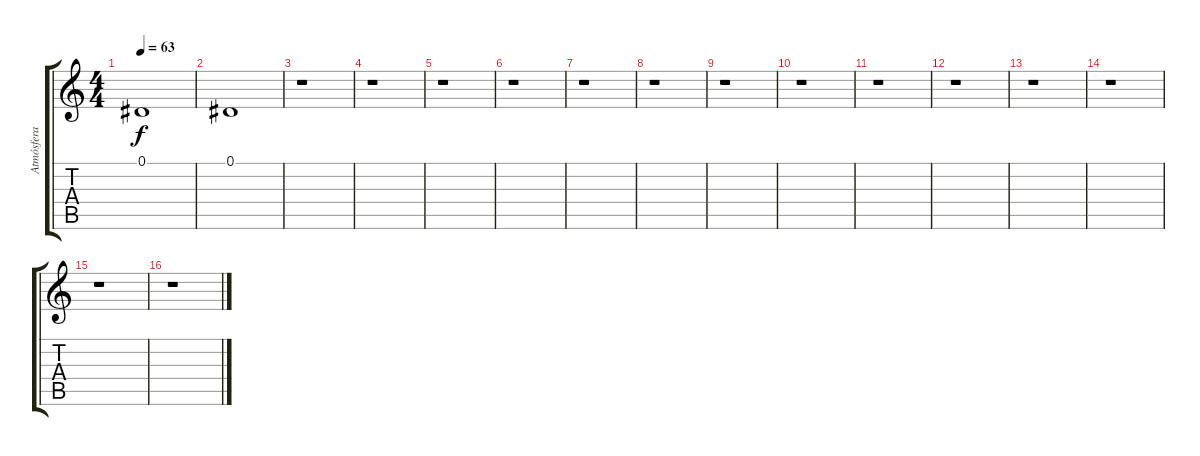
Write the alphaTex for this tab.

\track ("Atmósfera" "Atmósfera") {instrument seashore}
\staff {score tabs}
\tuning (Eb4 Bb3 Gb3 Db3 Ab2 Eb2) {hide}
\ts (4 4)
\tempo 63
\clef g2
\ks c
0.1.1{dy f} |
0.1.1 |
r.1 |
r.1 |
r.1 |
r.1 |
r.1 |
r.1 |
r.1 |
r.1 |
r.1 |
r.1 |
r.1 |
r.1 |
r.1 |
r.1
